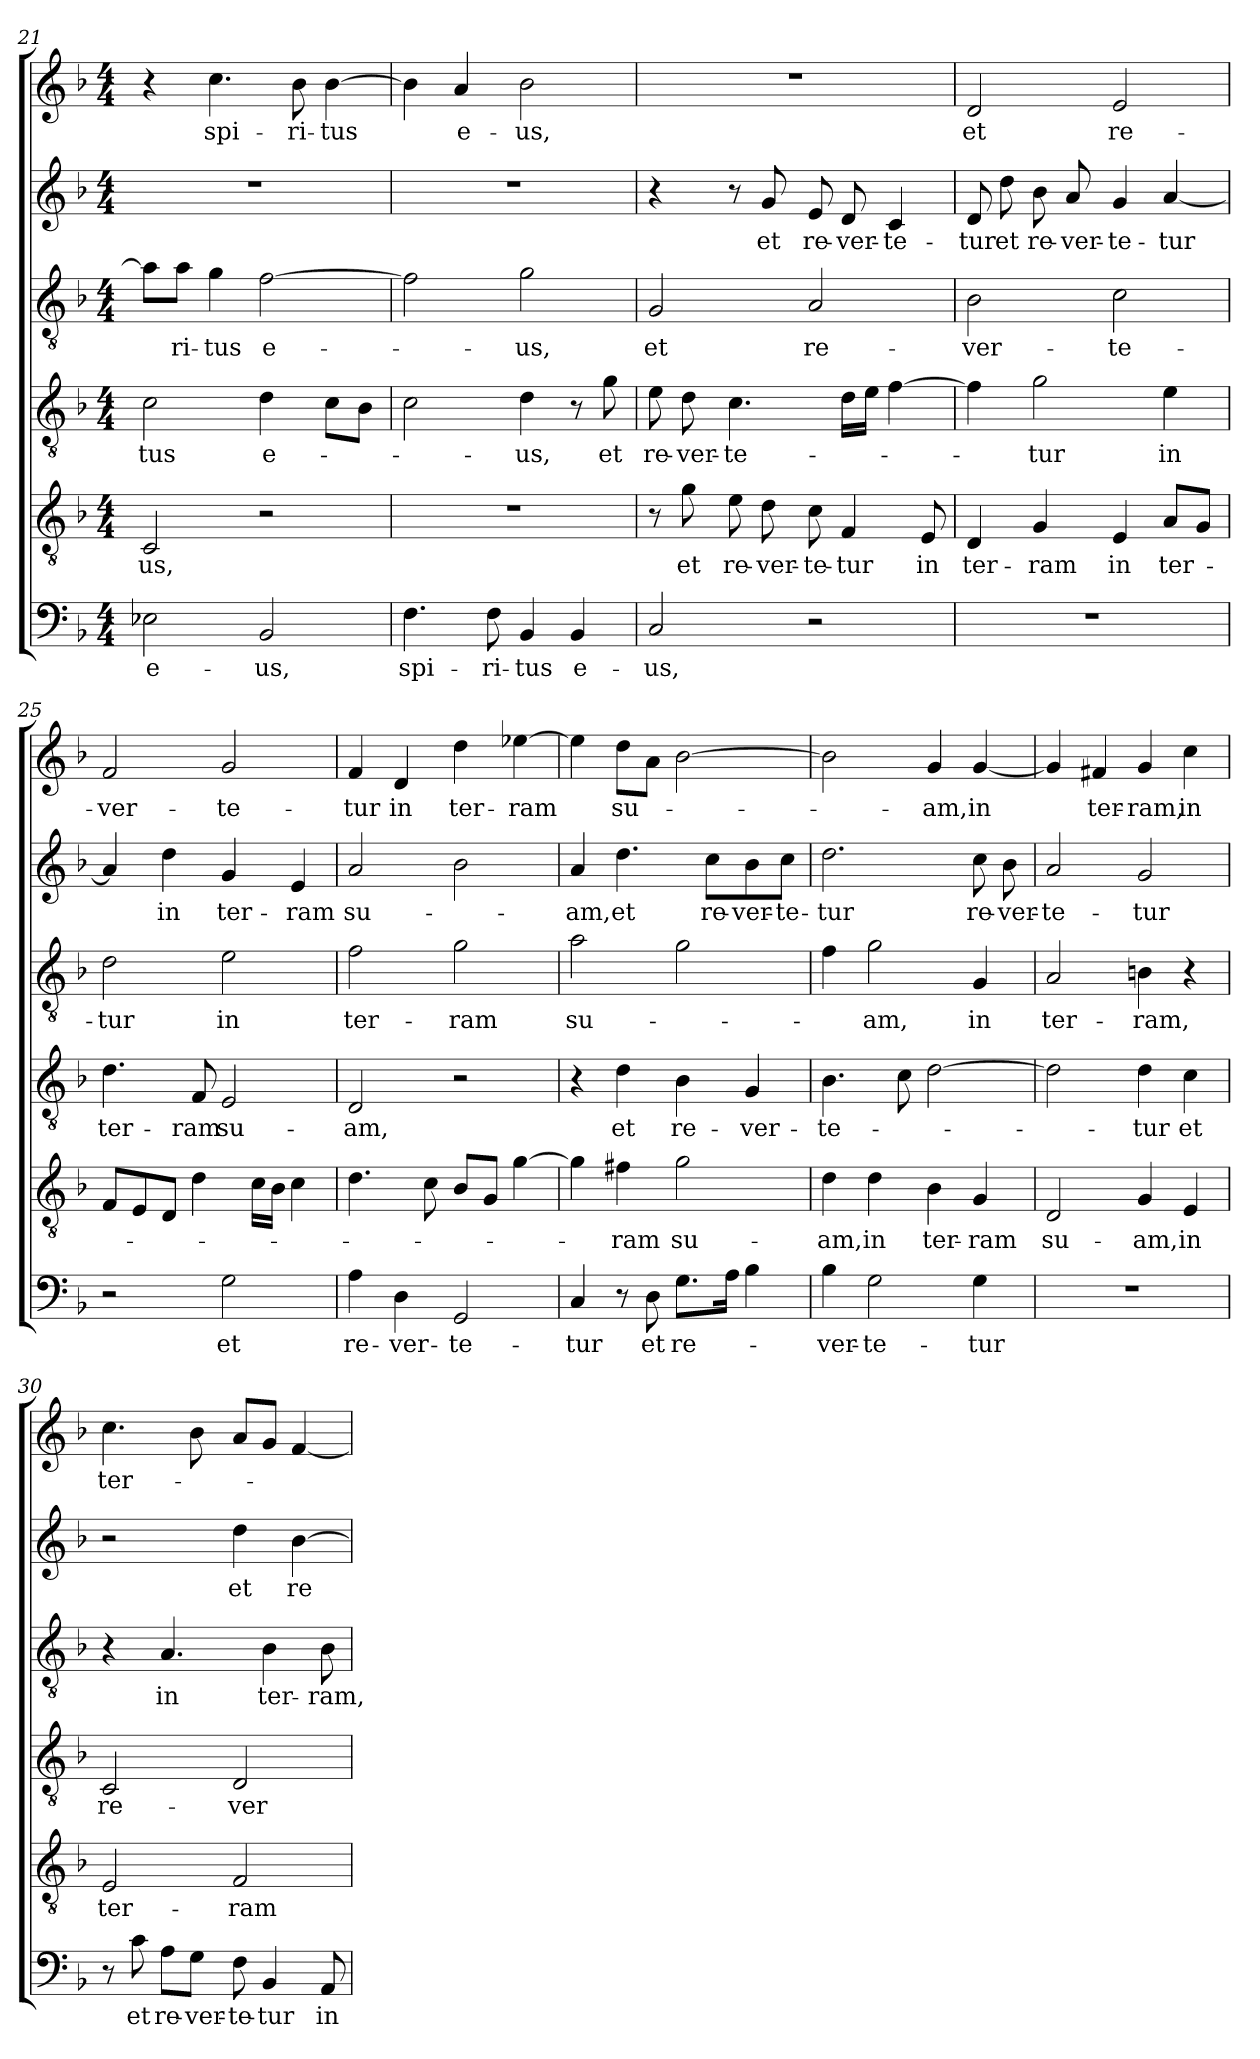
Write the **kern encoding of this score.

**kern	**text	**kern	**text	**kern	**text	**kern	**text	**kern	**text	**kern	**text
*part6	*part6	*part5	*part5	*part4	*part4	*part3	*part3	*part2	*part2	*part1	*part1
*staff6	*staff6	*staff5	*staff5	*staff4	*staff4	*staff3	*staff3	*staff2	*staff2	*staff1	*staff1
!!LO:LB:g=z
*clefF4	*	*clefGv2	*	*clefGv2	*	*clefGv2	*	*clefG2	*	*clefG2	*
*k[b-]	*	*k[b-]	*	*k[b-]	*	*k[b-]	*	*k[b-]	*	*k[b-]	*
*F:	*	*F:	*	*F:	*	*F:	*	*F:	*	*F:	*
*M4/4	*	*M4/4	*	*M4/4	*	*M4/4	*	*M4/4	*	*M4/4	*
=21	=21	=21	=21	=21	=21	=21	=21	=21	=21	=21	=21
2E-X\	e-	2C/	-us,	2c\	-tus	8a\L]	.	1r	.	4r	.
.	.	.	.	.	.	8a\J	-ri-	.	.	.	.
.	.	.	.	.	.	4g\	-tus	.	.	4.cc\	spi-
2BB-/	-us,	2r	.	4d\	e-	[2f\	e-	.	.	.	.
.	.	.	.	.	.	.	.	.	.	8b-\	-ri-
.	.	.	.	8c\L	.	.	.	.	.	[4b-\	-tus
.	.	.	.	8B-\J	.	.	.	.	.	.	.
=22	=22	=22	=22	=22	=22	=22	=22	=22	=22	=22	=22
4.F\	spi-	1r	.	2c\	.	2f\]	.	1r	.	4b-\]	.
.	.	.	.	.	.	.	.	.	.	4a/	e-
8F\	-ri-	.	.	.	.	.	.	.	.	.	.
4BB-/	-tus	.	.	4d\	-us,	2g\	-us,	.	.	2b-\	-us,
4BB-/	e-	.	.	8r	.	.	.	.	.	.	.
.	.	.	.	8g\	et	.	.	.	.	.	.
=23	=23	=23	=23	=23	=23	=23	=23	=23	=23	=23	=23
2C/	-us,	8r	.	8e\	re-	2G/	et	4r	.	1r	.
.	.	8g\	et	8d\	-ver-	.	.	.	.	.	.
.	.	8e\	re-	4.c\	-te-	.	.	8r	.	.	.
.	.	8d\	-ver-	.	.	.	.	8g/	et	.	.
2r	.	8c\	-te-	.	.	2A/	re-	8e/	re-	.	.
.	.	4F/	-tur	16d\LL	.	.	.	8d/	-ver-	.	.
.	.	.	.	16e\JJ	.	.	.	.	.	.	.
.	.	.	.	[4f\	.	.	.	4c/	-te-	.	.
.	.	8E/	in	.	.	.	.	.	.	.	.
=24	=24	=24	=24	=24	=24	=24	=24	=24	=24	=24	=24
1r	.	4D/	ter-	4f\]	.	2B-\	-ver-	8d/	-tur	2d/	et
.	.	.	.	.	.	.	.	8dd\	et	.	.
.	.	4G/	-ram	2g\	-tur	.	.	8b-\	re-	.	.
.	.	.	.	.	.	.	.	8a/	-ver-	.	.
.	.	4E/	in	.	.	2c\	-te-	4g/	-te-	2e/	re-
.	.	8A/L	ter-	4e\	in	.	.	[4a/	-tur	.	.
.	.	8G/J	.	.	.	.	.	.	.	.	.
!!LO:PB:g=z
=25	=25	=25	=25	=25	=25	=25	=25	=25	=25	=25	=25
2r	.	8F/L	.	4.d\	ter-	2d\	-tur	4a/]	.	2f/	-ver-
.	.	8E/	.	.	.	.	.	.	.	.	.
.	.	8D/J	.	.	.	.	.	4dd\	in	.	.
.	.	4d\	.	8F/	-ram	.	.	.	.	.	.
2G\	et	.	.	2E/	su-	2e\	in	4g/	ter-	2g/	-te-
.	.	16c\LL	.	.	.	.	.	.	.	.	.
.	.	16B-\JJ	.	.	.	.	.	.	.	.	.
.	.	4c\	.	.	.	.	.	4e/	-ram	.	.
=26	=26	=26	=26	=26	=26	=26	=26	=26	=26	=26	=26
4A\	re-	4.d\	.	2D/	-am,	2f\	ter-	2a/	su-	4f/	-tur
4D\	-ver-	.	.	.	.	.	.	.	.	4d/	in
.	.	8c\	.	.	.	.	.	.	.	.	.
2GG/	-te-	8B-/L	.	2r	.	2g\	-ram	2b-\	.	4dd\	ter-
.	.	8G/J	.	.	.	.	.	.	.	.	.
.	.	[4g\	.	.	.	.	.	.	.	[4ee-X\	-ram
=27	=27	=27	=27	=27	=27	=27	=27	=27	=27	=27	=27
4C/	-tur	4g\]	.	4r	.	2a\	su-	4a/	-am,	4ee-\]	.
8r	.	4f#X\	-ram	4d\	et	.	.	4.dd\	et	8dd\L	su-
8D\	et	.	.	.	.	.	.	.	.	8a\J	.
8.G\L	re-	2g\	su-	4B-\	re-	2g\	.	.	.	[2b-\	.
.	.	.	.	.	.	.	.	8cc\L	re-	.	.
16A\Jk	.	.	.	.	.	.	.	.	.	.	.
4B-\	.	.	.	4G/	-ver-	.	.	8b-\	-ver-	.	.
.	.	.	.	.	.	.	.	8cc\J	-te-	.	.
=28	=28	=28	=28	=28	=28	=28	=28	=28	=28	=28	=28
4B-\	-ver-	4d\	-am,	4.B-\	-te-	4f\	.	2.dd\	-tur	2b-\]	.
2G\	-te-	4d\	in	.	.	2g\	-am,	.	.	.	.
.	.	.	.	8c\	.	.	.	.	.	.	.
.	.	4B-\	ter-	[2d\	.	.	.	.	.	4g/	-am,
4G\	-tur	4G/	-ram	.	.	4G/	in	8cc\	re-	[4g/	in
.	.	.	.	.	.	.	.	8b-\	-ver-	.	.
!!LO:LB:g=z
=29	=29	=29	=29	=29	=29	=29	=29	=29	=29	=29	=29
1r	.	2D/	su-	2d\]	.	2A/	ter-	2a/	-te-	4g/]	.
.	.	.	.	.	.	.	.	.	.	4f#X/	ter-
.	.	4G/	-am,	4d\	-tur	4Bn\	-ram,	2g/	-tur	4g/	-ram,
.	.	4E/	in	4c\	et	4r	.	.	.	4cc\	in
=30	=30	=30	=30	=30	=30	=30	=30	=30	=30	=30	=30
8r	.	2E/	ter-	2C/	re-	4r	.	2r	.	4.cc\	ter-
8c\	et	.	.	.	.	.	.	.	.	.	.
8A\L	re-	.	.	.	.	4.A/	in	.	.	.	.
8G\J	-ver-	.	.	.	.	.	.	.	.	8b-\	.
8F\	-te-	2F/	-ram	2D/	-ver-	.	.	4dd\	et	8a/L	.
4BB-/	-tur	.	.	.	.	4B-\	ter-	.	.	8g/J	.
.	.	.	.	.	.	.	.	[4b-\	re-	[4f/	.
8AA/	in	.	.	.	.	8B-\	-ram,	.	.	.	.
=	=	=	=	=	=	=	=	=	=	=	=
*-	*-	*-	*-	*-	*-	*-	*-	*-	*-	*-	*-
